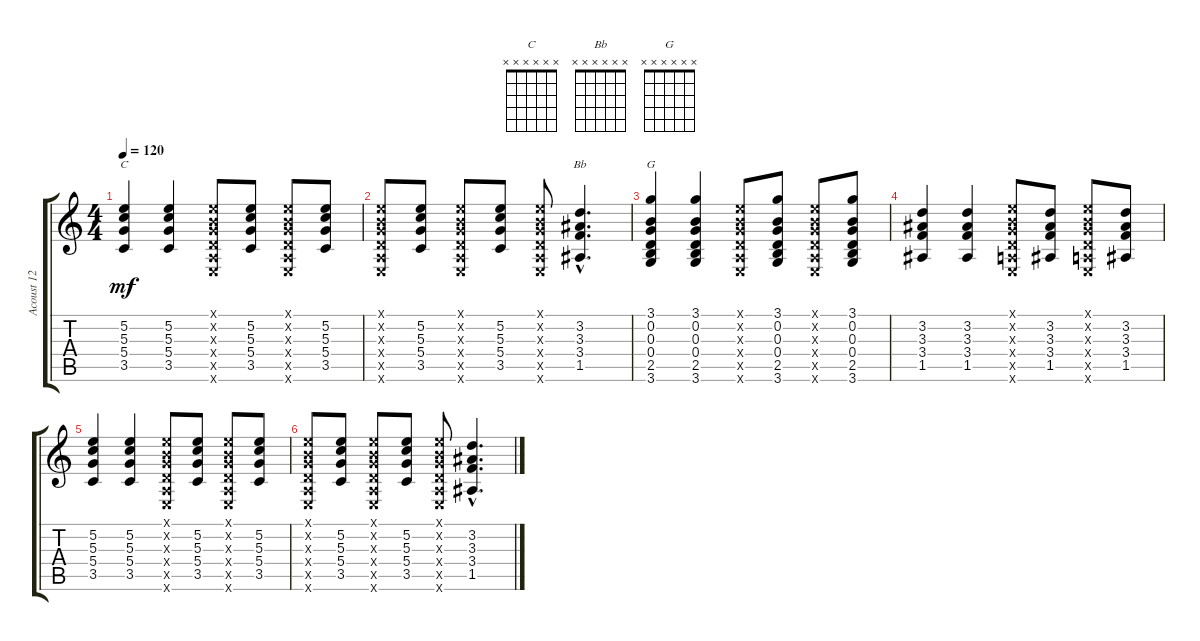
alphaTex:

\track ("Acoust 12 string" "Acoust 12 ") {instrument acousticguitarsteel}
\staff {score tabs}
\tuning (E4 B3 G3 D3 A2 E2) {hide}
\chord ("C" x x x x x x) {firstfret 0}
\chord ("Bb" x x x x x x) {firstfret 0}
\chord ("G" x x x x x x) {firstfret 0}
\ts (4 4)
\tempo 120
\clef g2
\ks c
(5.2 5.3 5.4 3.5).4{ch "C" dy mf} (5.2 5.3 5.4 3.5).4 (0.1{x} 0.2{x} 0.3{x} 0.4{x} 0.5{x} 0.6{x}).8 (5.2 5.3 5.4 3.5).8 (0.1{x} 0.2{x} 0.3{x} 0.4{x} 0.5{x} 0.6{x}).8 (5.2 5.3 5.4 3.5).8 |
(0.1{x} 0.2{x} 0.3{x} 0.4{x} 0.5{x} 0.6{x}).8 (5.2 5.3 5.4 3.5).8 (0.1{x} 0.2{x} 0.3{x} 0.4{x} 0.5{x} 0.6{x}).8 (5.2 5.3 5.4 3.5).8 (0.1{x} 0.2{x} 0.3{x} 0.4{x} 0.5{x} 0.6{x}).8 (3.2{hac} 3.3{hac} 3.4{hac} 1.5{hac}).4{d ch "Bb"} |
(3.1 0.2 0.3 0.4 2.5 3.6).4{ch "G"} (3.1 0.2 0.3 0.4 2.5 3.6).4 (0.1{x} 0.2{x} 0.3{x} 0.4{x} 0.5{x} 0.6{x}).8 (3.1 0.2 0.3 0.4 2.5 3.6).8 (0.1{x} 0.2{x} 0.3{x} 0.4{x} 0.5{x} 0.6{x}).8 (3.1 0.2 0.3 0.4 2.5 3.6).8 |
(3.2 3.3 3.4 1.5).4 (3.2 3.3 3.4 1.5).4 (0.1{x} 0.2{x} 0.3{x} 0.4{x} 0.5{x} 0.6{x}).8 (3.2 3.3 3.4 1.5).8 (0.1{x} 0.2{x} 0.3{x} 0.4{x} 0.5{x} 0.6{x}).8 (3.2 3.3 3.4 1.5).8 |
(5.2 5.3 5.4 3.5).4 (5.2 5.3 5.4 3.5).4 (0.1{x} 0.2{x} 0.3{x} 0.4{x} 0.5{x} 0.6{x}).8 (5.2 5.3 5.4 3.5).8 (0.1{x} 0.2{x} 0.3{x} 0.4{x} 0.5{x} 0.6{x}).8 (5.2 5.3 5.4 3.5).8 |
(0.1{x} 0.2{x} 0.3{x} 0.4{x} 0.5{x} 0.6{x}).8 (5.2 5.3 5.4 3.5).8 (0.1{x} 0.2{x} 0.3{x} 0.4{x} 0.5{x} 0.6{x}).8 (5.2 5.3 5.4 3.5).8 (0.1{x} 0.2{x} 0.3{x} 0.4{x} 0.5{x} 0.6{x}).8 (3.2{hac} 3.3{hac} 3.4{hac} 1.5{hac}).4{d}
